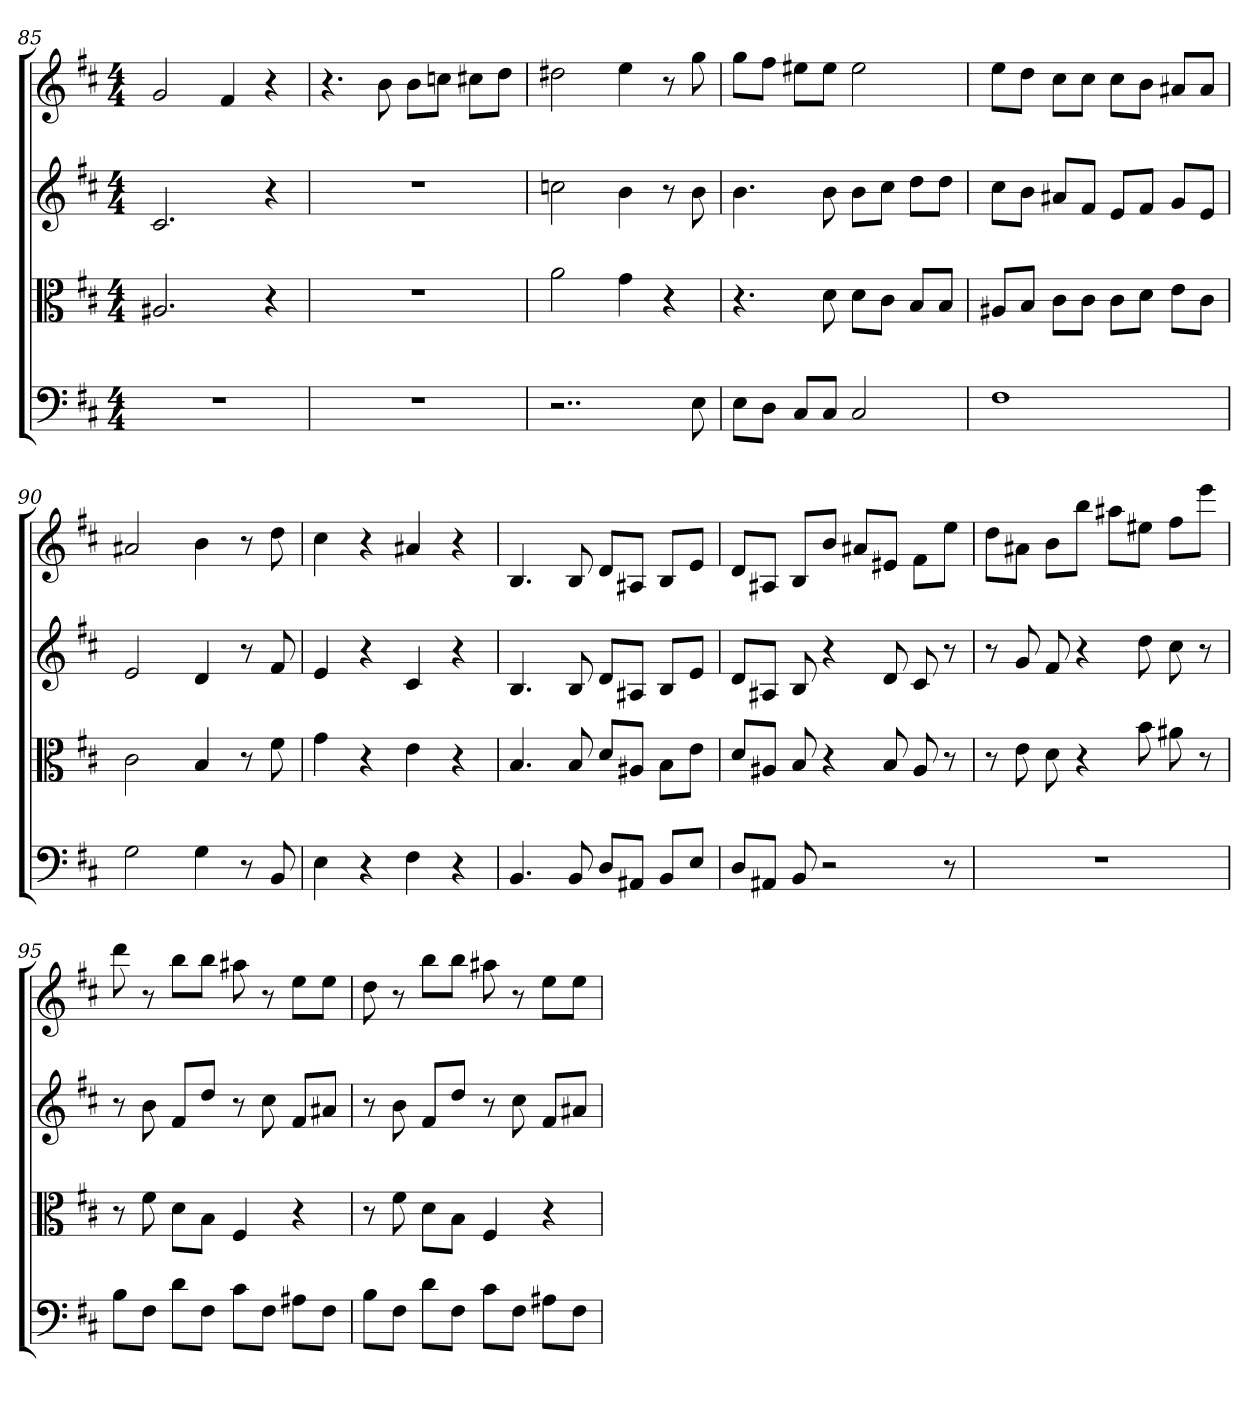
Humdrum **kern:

**kern	**kern	**kern	**kern
*part4	*part3	*part2	*part1
*staff4	*staff3	*staff2	*staff1
*clefF4	*clefC3	*	*
*k[f#c#]	*k[f#c#]	*k[f#c#]	*k[f#c#]
*b:	*b:	*b:	*b:
*M4/4	*M4/4	*M4/4	*M4/4
=85	=85	=85	=85
1r	2.A#X	2.c#	2g
.	.	.	4f#
.	4r	4r	4r
=86	=86	=86	=86
1r	1r	1r	4.r
.	.	.	8b
.	.	.	8bL
.	.	.	8ccnJ
.	.	.	8cc#XL
.	.	.	8ddJ
=87	=87	=87	=87
2..r	2a	2ccn	2dd#X
.	4g	4b	4ee
.	4r	8r	8r
8E	.	8b	8gg
=88	=88	=88	=88
8E\L	4.r	4.b	8ggL
8D\J	.	.	8ff#J
8C#/L	.	.	8ee#XL
8C#/J	8d	8b	8ee#J
2C#	8d\L	8bL	2ee#
.	8c#\J	8cc#J	.
.	8B/L	8ddL	.
.	8B/J	8ddJ	.
=89	=89	=89	=89
1F#	8A#X/L	8cc#L	8eeL
.	8B/J	8bJ	8ddJ
.	8c#\L	8a#XL	8cc#L
.	8c#\J	8f#J	8cc#J
.	8c#\L	8eL	8cc#L
.	8d\J	8f#J	8bJ
.	8e\L	8gL	8a#XL
.	8c#\J	8eJ	8a#J
=90	=90	=90	=90
2G	2c#	2e	2a#X
4G	4B	4d	4b
8r	8r	8r	8r
8BB	8f#	8f#	8dd
=91	=91	=91	=91
4E	4g	4e	4cc#
4r	4r	4r	4r
4F#	4e	4c#	4a#X
4r	4r	4r	4r
=92	=92	=92	=92
4.BB	4.B	4.B	4.B
8BB	8B	8B	8B
8D/L	8d/L	8dL	8dL
8AA#X/J	8A#X/J	8A#XJ	8A#XJ
8BB/L	8B\L	8BL	8BL
8E/J	8e\J	8eJ	8eJ
=93	=93	=93	=93
8D/L	8d/L	8dL	8dL
8AA#X/J	8A#X/J	8A#XJ	8A#XJ
8BB	8B	8B	8BL
2r	4r	4r	8bJ
.	.	.	8a#XL
.	8B	8d	8e#XJ
.	8A#	8c#	8f#L
8r	8r	8r	8eeJ
=94	=94	=94	=94
1r	8r	8r	8ddL
.	8e	8g	8a#XJ
.	8d	8f#	8bL
.	4r	4r	8bbJ
.	.	.	8aa#XL
.	8b	8dd	8ee#XJ
.	8a#X	8cc#	8ff#L
.	8r	8r	8eeeJ
=95	=95	=95	=95
8B\L	8r	8r	8ddd
8F#\J	8f#	8b	8r
8d\L	8d\L	8f#L	8bbL
8F#\J	8B\J	8ddJ	8bbJ
8c#\L	4F#	8r	8aa#X
8F#\J	.	8cc#	8r
8A#X\L	4r	8f#L	8eeL
8F#\J	.	8a#XJ	8eeJ
=96	=96	=96	=96
8B\L	8r	8r	8dd
8F#\J	8f#	8b	8r
8d\L	8d\L	8f#L	8bbL
8F#\J	8B\J	8ddJ	8bbJ
8c#\L	4F#	8r	8aa#X
8F#\J	.	8cc#	8r
8A#X\L	4r	8f#L	8eeL
8F#\J	.	8a#XJ	8eeJ
=	=	=	=
*-	*-	*-	*-
